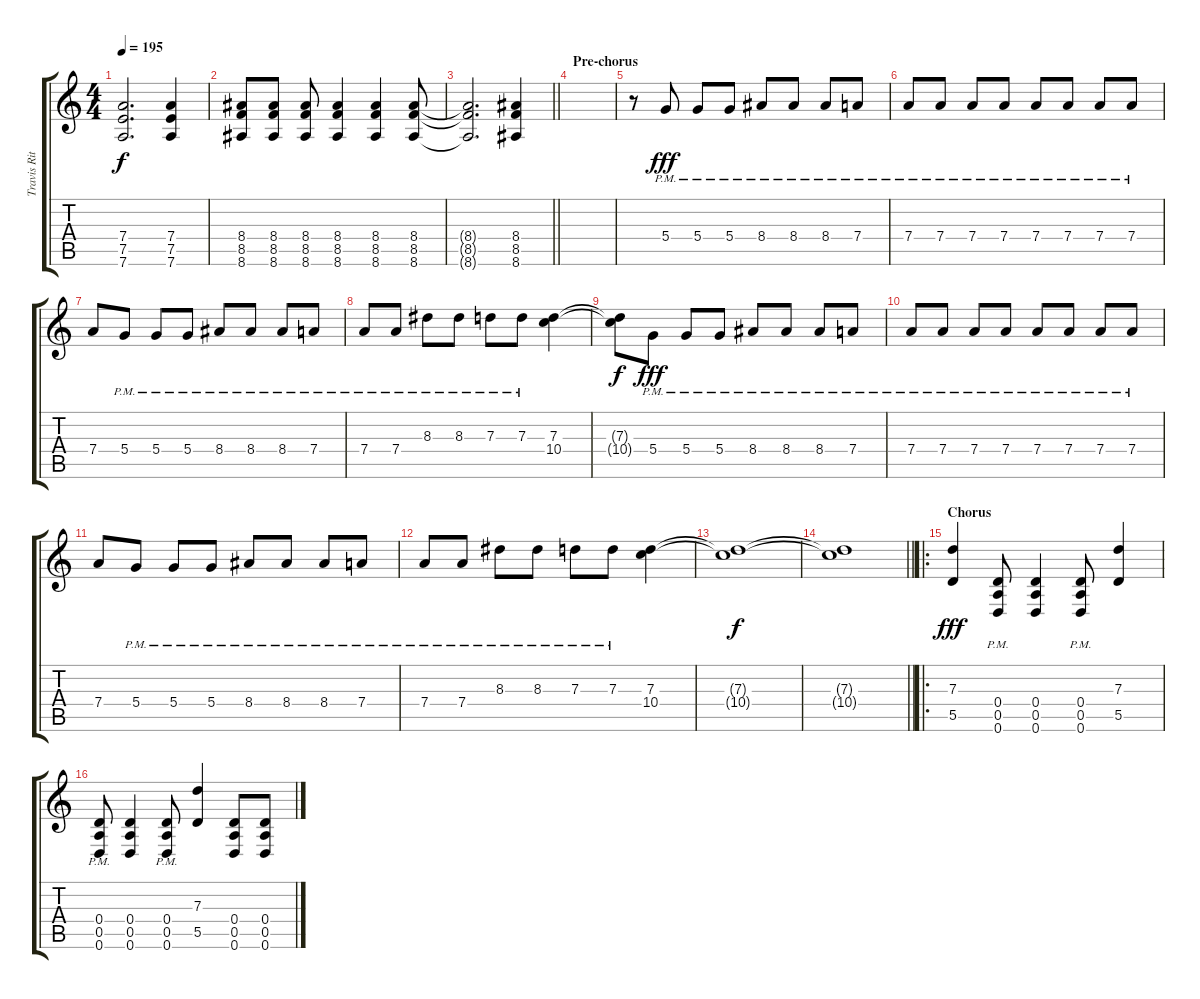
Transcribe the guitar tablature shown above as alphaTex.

\track ("Travis Ritcher" "Travis Rit") {instrument distortionguitar}
\staff {score tabs}
\tuning (E4 B3 G3 D3 A2 D2) {hide}
\ts (4 4)
\tempo 195
\clef g2
\ks c
(7.4{t} 7.5{t} 7.6{t}).2{d dy f} (7.4 7.5 7.6).4 |
(8.4 8.5 8.6).8 (8.4 8.5 8.6).8 (8.4 8.5 8.6).8 (8.4 8.5 8.6).4 (8.4 8.5 8.6).4 (8.4 8.5 8.6).8 |
\barLineRight lightlight
(8.4{t} 8.5{t} 8.6{t}).2{d} (8.4 8.5 8.6).4 |
\section ("" "Pre-chorus")
|
r.8 5.4{pm}.8{dy fff} 5.4{pm}.8 5.4{pm}.8 8.4{pm}.8 8.4{pm}.8 8.4{pm}.8 7.4{pm}.8 |
7.4{pm}.8 7.4{pm}.8 7.4{pm}.8 7.4{pm}.8 7.4{pm}.8 7.4{pm}.8 7.4{pm}.8 7.4{pm}.8 |
7.4.8 5.4{pm}.8 5.4{pm}.8 5.4{pm}.8 8.4{pm}.8 8.4{pm}.8 8.4{pm}.8 7.4{pm}.8 |
7.4{pm}.8 7.4{pm}.8 8.3{pm}.8 8.3{pm}.8 7.3{pm}.8 7.3{pm}.8 (7.3 10.4).4 |
(7.3{t} 10.4{t}).8{dy f} 5.4{pm}.8{dy fff} 5.4{pm}.8 5.4{pm}.8 8.4{pm}.8 8.4{pm}.8 8.4{pm}.8 7.4{pm}.8 |
7.4{pm}.8 7.4{pm}.8 7.4{pm}.8 7.4{pm}.8 7.4{pm}.8 7.4{pm}.8 7.4{pm}.8 7.4{pm}.8 |
7.4.8 5.4{pm}.8 5.4{pm}.8 5.4{pm}.8 8.4{pm}.8 8.4{pm}.8 8.4{pm}.8 7.4{pm}.8 |
7.4{pm}.8 7.4{pm}.8 8.3{pm}.8 8.3{pm}.8 7.3{pm}.8 7.3{pm}.8 (7.3 10.4).4 |
(7.3{t} 10.4{t}).1{dy f volume 0} |
\barLineRight lightlight
(7.3{t} 10.4{t}).1 |
\ro
\section ("" "Chorus")
(7.3 5.5).4{dy fff volume 16} (0.4{pm} 0.5{pm} 0.6{pm}).8 (0.4 0.5 0.6).4 (0.4{pm} 0.5{pm} 0.6{pm}).8 (7.3 5.5).4 |
(0.4{pm} 0.5{pm} 0.6{pm}).8 (0.4 0.5 0.6).4 (0.4{pm} 0.5{pm} 0.6{pm}).8 (7.3 5.5).4 (0.4 0.5 0.6).8 (0.4 0.5 0.6).8
